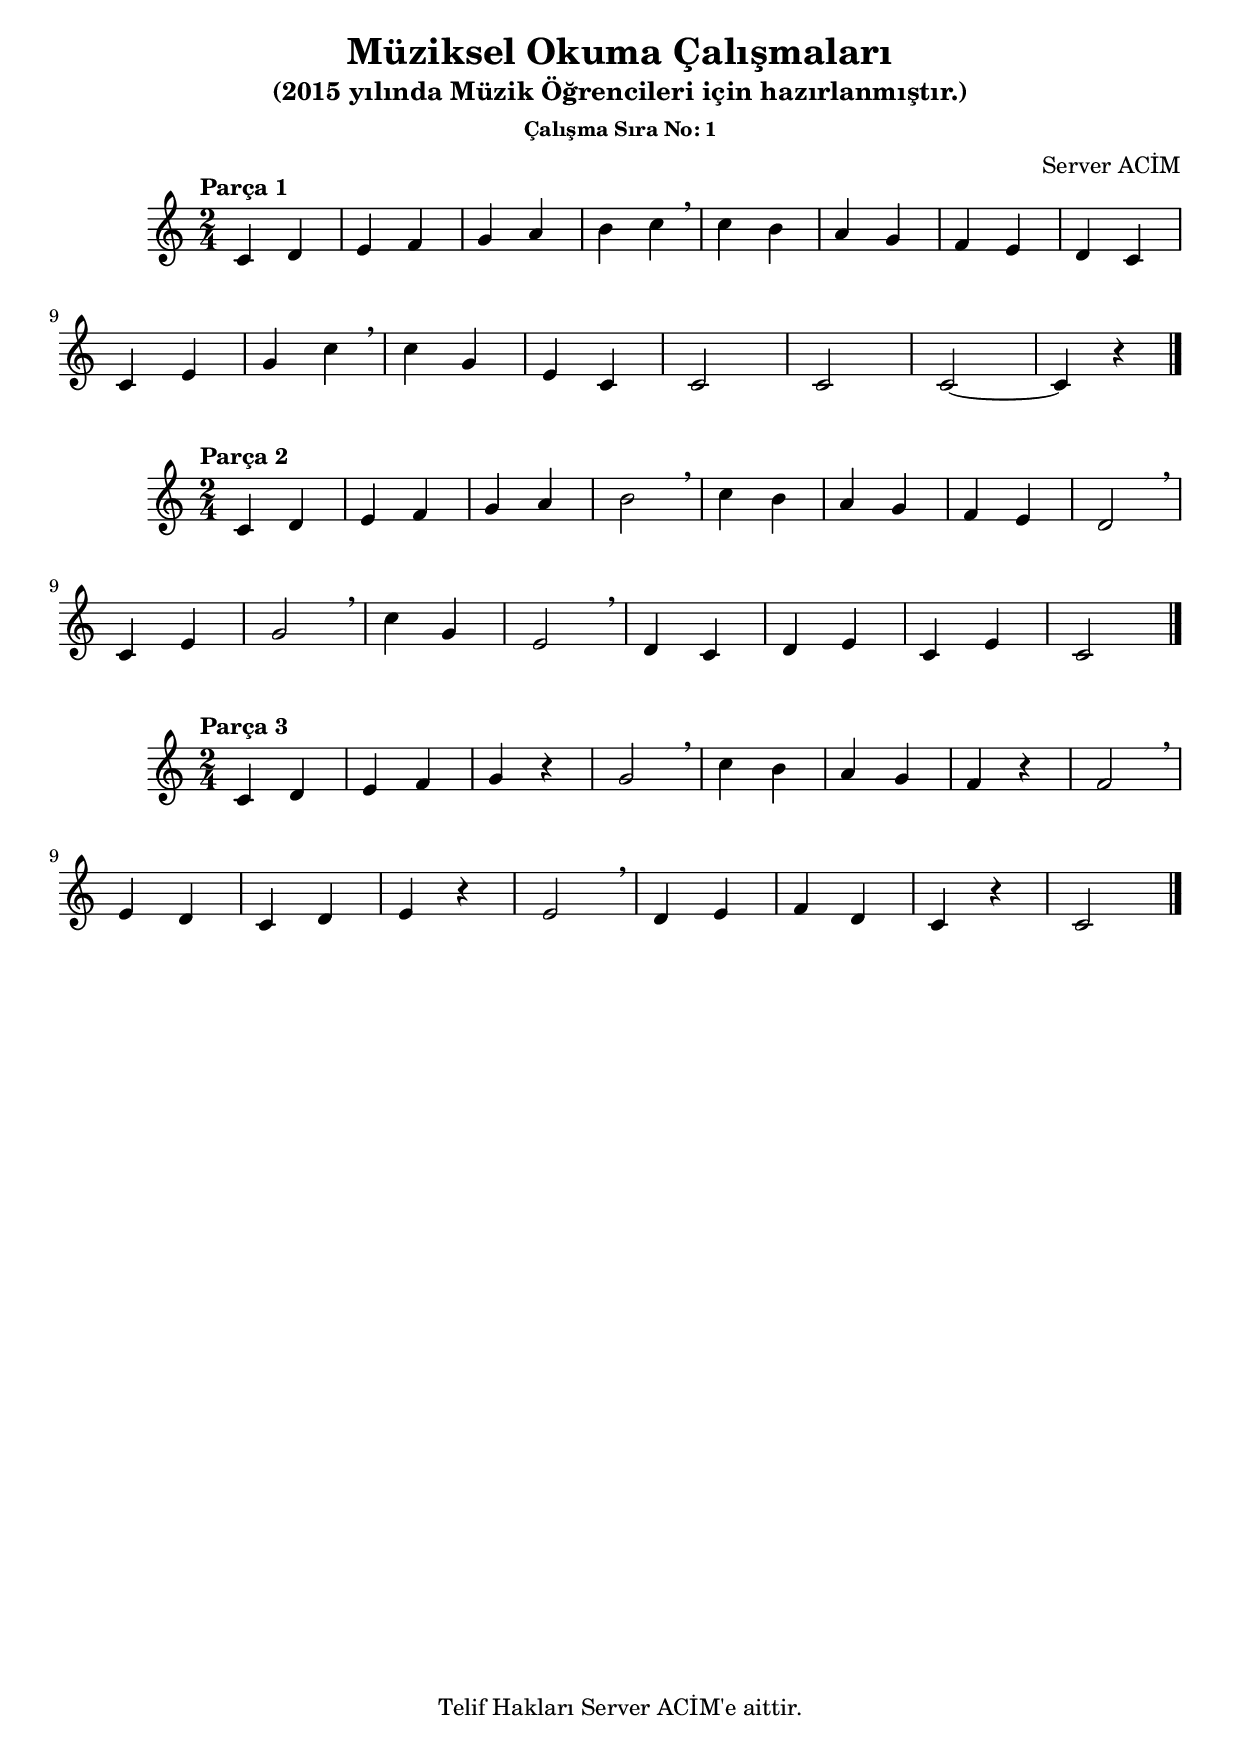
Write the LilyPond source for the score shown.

\version "2.19.23"

\header {
 title = "Müziksel Okuma Çalışmaları"
 subtitle = "(2015 yılında Müzik Öğrencileri için hazırlanmıştır.)"
 subsubtitle = "Çalışma Sıra No: 1"
 composer = "Server ACİM"
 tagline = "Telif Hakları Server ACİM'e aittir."
}

\version "2.19.23"

ezgi = \relative c' {
 
 \time 2/4
 \key c \major
 
   \tempo "Parça 1"
   c4 d | e f | g a | b c \breathe |
   c b | a g | f e | d c |
   \break
   c e | g c \breathe | c g | e c |
    c2 | c | c2 ~ | c4 r4 |
    \bar "|."
}

\score {
  \ezgi
}

\version "2.19.23"

ezgi = \relative c' {
 
 \time 2/4
 \key c \major
 
   \tempo "Parça 2"
   c4 d | e f | g a | b2 \breathe |
   c4 b | a g | f e | d2 \breathe |
   \break
   c4 e | g2 \breathe | c4 g | e2 \breathe |
    d4 c | d e | c e | c2 |
    \bar "|."
}

\score {
  \ezgi
}

\version "2.19.23"

ezgi = \relative c' {
 
 \time 2/4
 \key c \major
 
   \tempo "Parça 3"
   c4 d | e f | g r | g2 \breathe |
   c4 b | a g | f r | f2 \breathe |
   \break
   e4 d | c d | e r | e2 \breathe |
   d4 e | f d | c r | c2 |
   
   \bar "|."
}

\score {
  \ezgi
}
